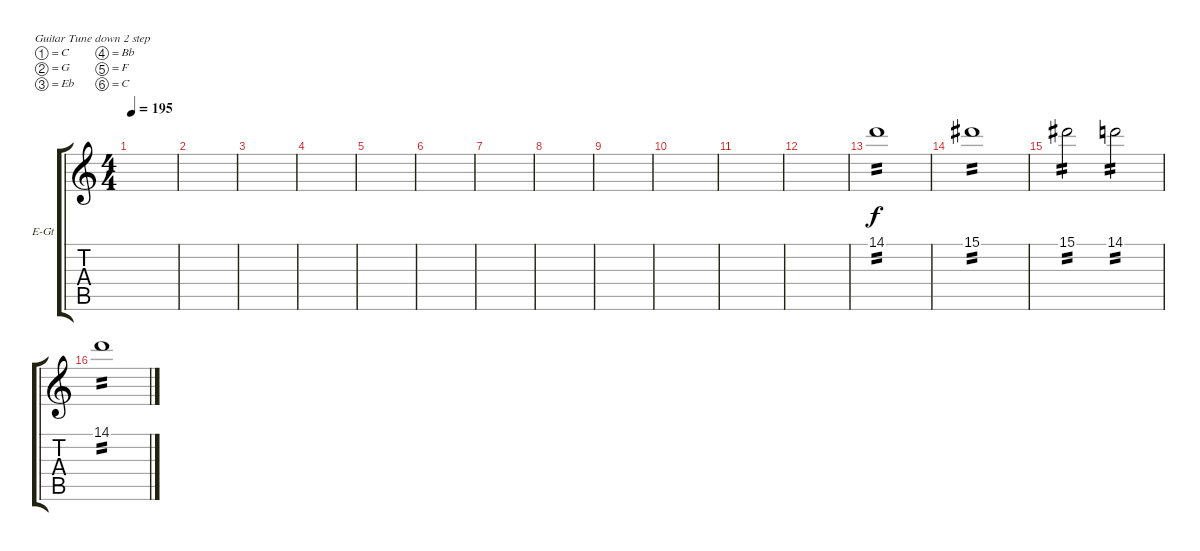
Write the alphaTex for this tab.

\defaultSystemsLayout 4
\bracketExtendMode groupsimilarinstruments
\firstSystemTrackNameOrientation horizontal
\otherSystemsTrackNameOrientation horizontal
\track ("Electric Guitar" "E-Gt") {instrument distortionguitar}
\staff {score tabs}
\tuning (C4 G3 Eb3 Bb2 F2 C2)
\ts (4 4)
\tempo 195
\clef g2
\ks c
|
|
|
|
|
|
|
|
|
|
|
|
14.1.1{tp 2} |
15.1.1{tp 2} |
15.1.2{tp 2} 14.1.2{tp 2} |
14.1.1{tp 2}
